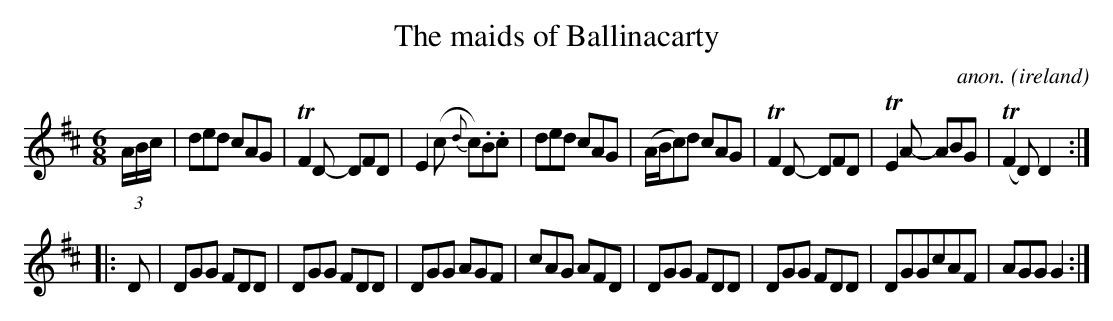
X:1
T:The maids of Ballinacarty
O:ireland
C:anon.
m:Tn2 = (3n/o/n/ m/n/
M:6/8
L:1/8
K:D
(3A/B/c/|ded cAG|TF2D- DFD|E2 (c {d}c).B.c|ded cAG|(A/B/c)d cAG|TF2D- DFD|TE2A- ABG|(TF2D) D2:|
|:D|DGG FDD|DGG FDD|DGG AGF|cAG AFD|DGG FDD|DGG FDD|DGGcAF|AGG G2:|
